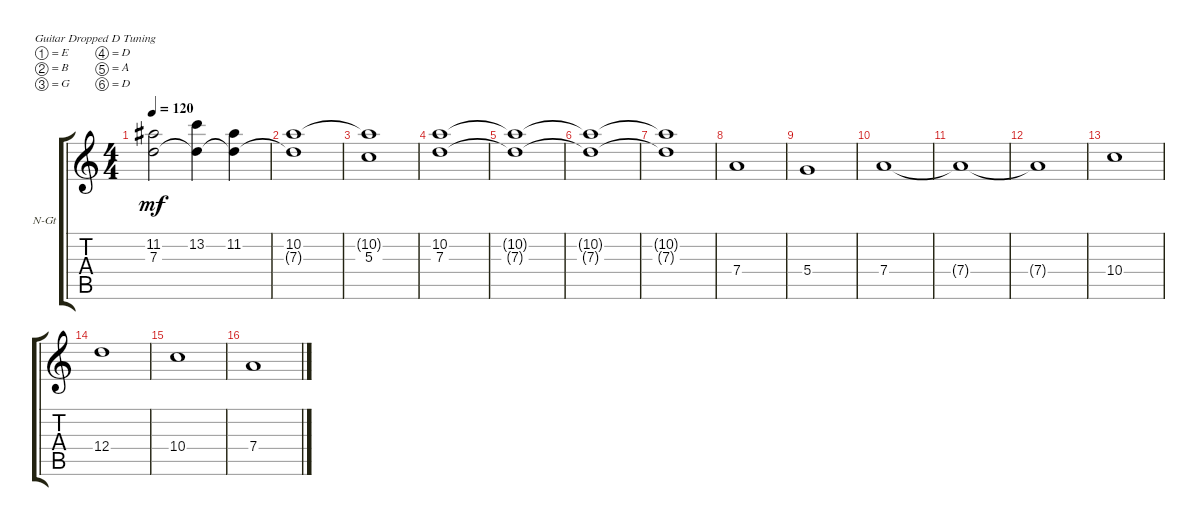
\bracketExtendMode groupsimilarinstruments
\firstSystemTrackNameOrientation horizontal
\otherSystemsTrackNameOrientation horizontal
\track ("Keyboard (Christian)" "N-Gt") {instrument acousticguitarnylon}
\staff {score tabs}
\tuning (E4 B3 G3 D3 A2 D2)
\ts (4 4)
\tempo 120
\clef g2
\ks c
(11.2 7.3{t}).2{dy mf} (13.2 7.3{t}).4 (11.2 7.3{t}).4 |
(10.2 7.3{t}).1 |
(10.2{t} 5.3).1 |
(10.2 7.3).1 |
(10.2{t} 7.3{t}).1 |
(10.2{t} 7.3{t}).1 |
(10.2{t} 7.3{t}).1 |
7.4.1 |
5.4.1 |
7.4.1 |
7.4{t}.1 |
7.4{t}.1 |
10.4.1 |
12.4.1 |
10.4.1 |
7.4.1
